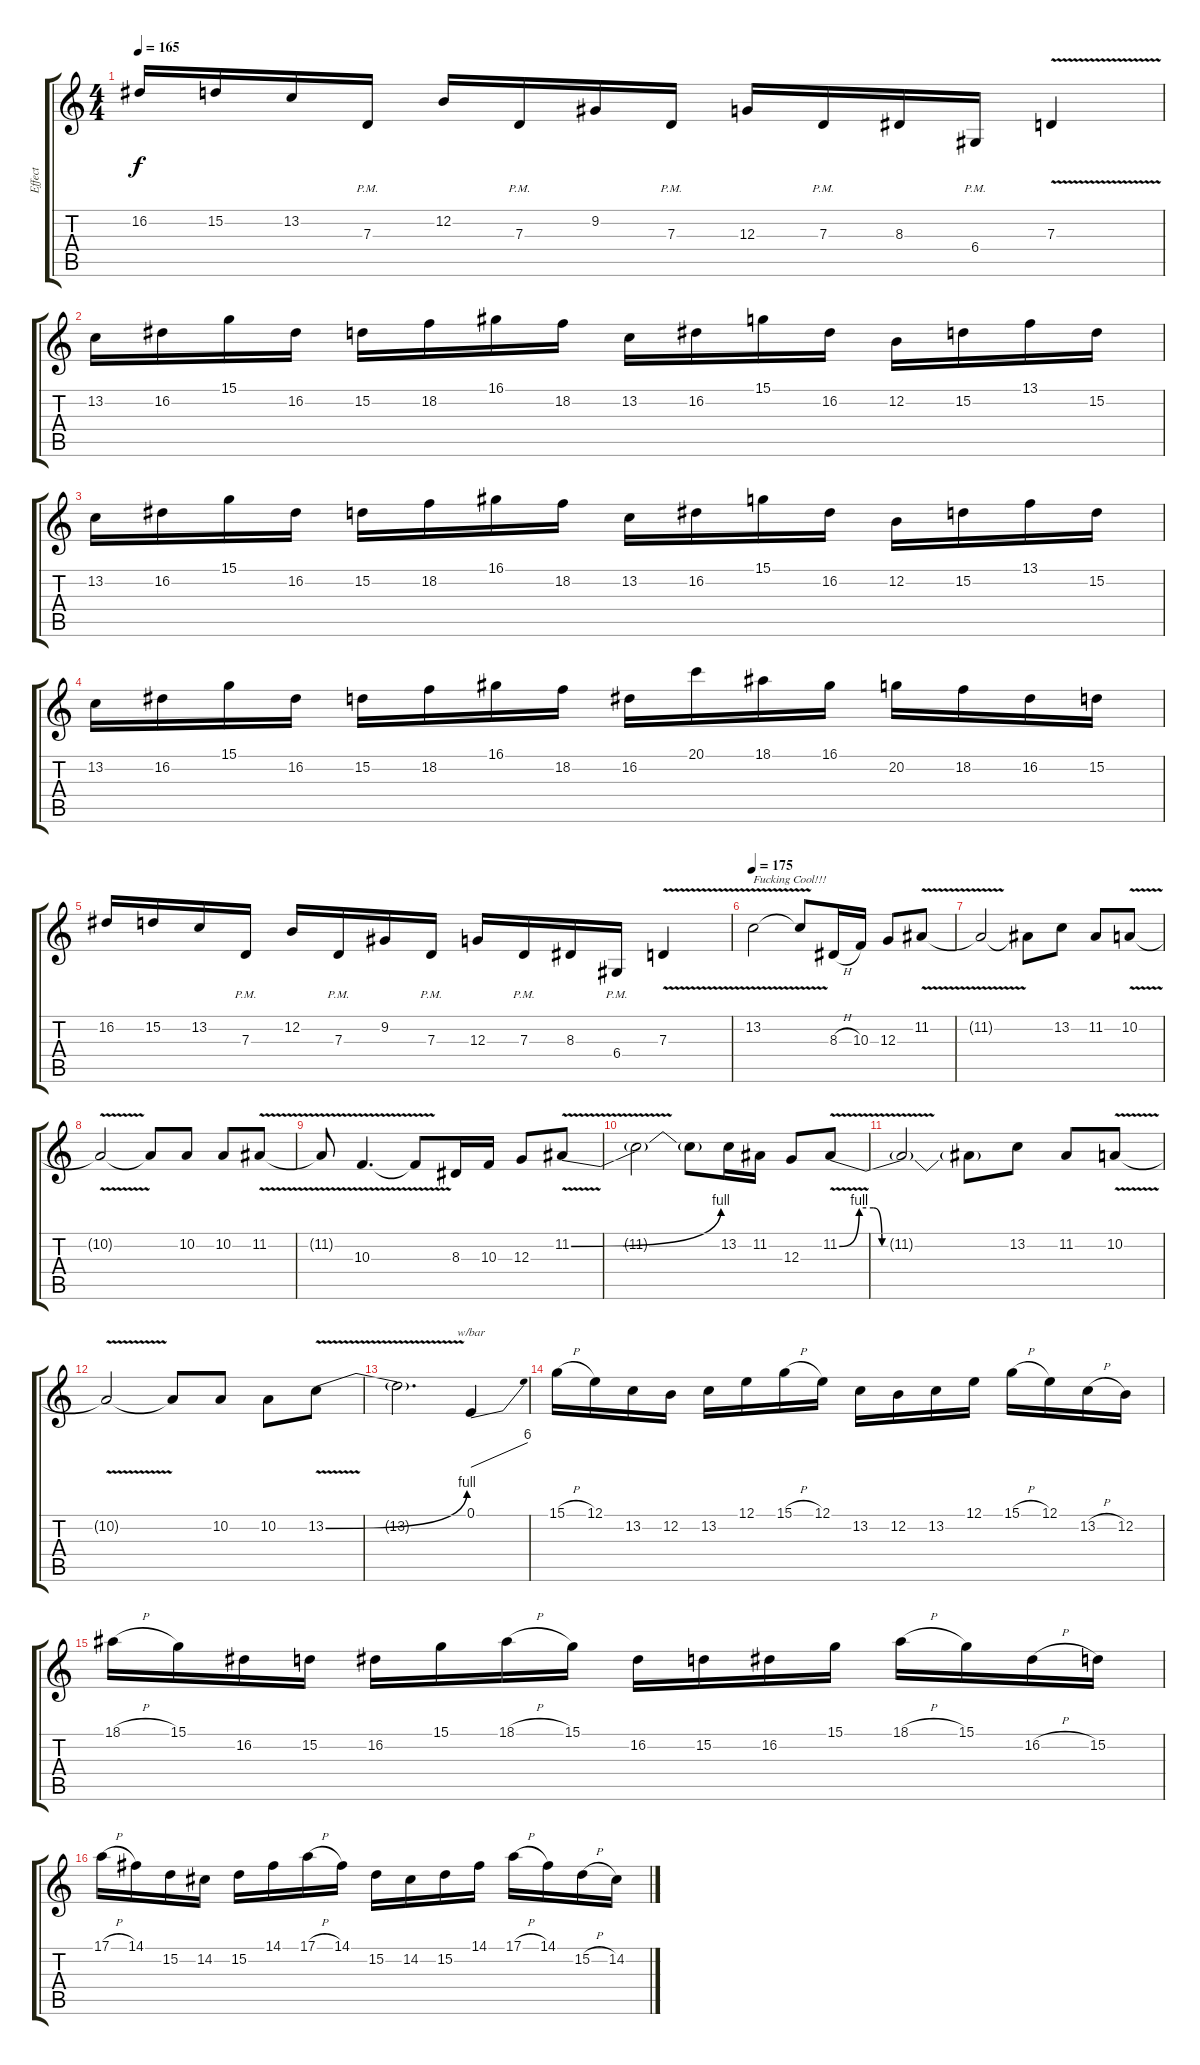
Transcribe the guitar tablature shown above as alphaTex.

\track ("Effect" "Effect") {instrument tremolostrings}
\staff {score tabs}
\tuning (E4 B3 G3 D3 A2 E2) {hide}
\ts (4 4)
\tempo 165
\clef g2
\ks c
16.2.16{dy f} 15.2.16 13.2.16 7.3{pm}.16 12.2.16 7.3{pm}.16 9.2.16 7.3{pm}.16 12.3.16 7.3{pm}.16 8.3.16 6.4{pm}.16 7.3{v}.4 |
13.2.16 16.2.16 15.1.16 16.2.16 15.2.16 18.2.16 16.1.16 18.2.16 13.2.16 16.2.16 15.1.16 16.2.16 12.2.16 15.2.16 13.1.16 15.2.16 |
13.2.16 16.2.16 15.1.16 16.2.16 15.2.16 18.2.16 16.1.16 18.2.16 13.2.16 16.2.16 15.1.16 16.2.16 12.2.16 15.2.16 13.1.16 15.2.16 |
13.2.16 16.2.16 15.1.16 16.2.16 15.2.16 18.2.16 16.1.16 18.2.16 16.2.16 20.1.16 18.1.16 16.1.16 20.2.16 18.2.16 16.2.16 15.2.16 |
16.2.16 15.2.16 13.2.16 7.3{pm}.16 12.2.16 7.3{pm}.16 9.2.16 7.3{pm}.16 12.3.16 7.3{pm}.16 8.3.16 6.4{pm}.16 7.3{v}.4 |
\tempo 175
13.2{v}.2{txt "Fucking Cool!!!"} 13.2{t}.8 8.3{h}.16 10.3.16 12.3.8 11.2{v}.8 |
11.2{t}.2 11.2{t}.8 13.2.8 11.2.8 10.2{v}.8 |
10.2{t}.2 10.2{t}.8 10.2.8 10.2.8 11.2{v}.8 |
11.2{t}.8 10.3{v}.4{d} 10.3{t}.8 8.3.16 10.3.16 12.3.8 11.2{be (bend 0 0 60 4) v}.8 |
11.2{t}.2 11.2{t}.8 13.2.16 11.2.16 12.3.8 11.2{be (custom 0 0 7 4 12 4 15 0 20 0 45 0 60 0) v}.8 |
11.2{t}.2 11.2{t}.8 13.2.8 11.2.8 10.2{v}.8 |
10.2{t}.2 10.2{t}.8 10.2.8 10.2.8 13.2{be (bend 0 0 60 4) v}.8 |
13.2{t}.2{d} 0.1.4{tbe (dive default 0 0 60 24)} |
15.1{h}.16 12.1.16 13.2.16 12.2.16 13.2.16 12.1.16 15.1{h}.16 12.1.16 13.2.16 12.2.16 13.2.16 12.1.16 15.1{h}.16 12.1.16 13.2{h}.16 12.2.16 |
18.1{h}.16 15.1.16 16.2.16 15.2.16 16.2.16 15.1.16 18.1{h}.16 15.1.16 16.2.16 15.2.16 16.2.16 15.1.16 18.1{h}.16 15.1.16 16.2{h}.16 15.2.16 |
17.1{h}.16 14.1.16 15.2.16 14.2.16 15.2.16 14.1.16 17.1{h}.16 14.1.16 15.2.16 14.2.16 15.2.16 14.1.16 17.1{h}.16 14.1.16 15.2{h}.16 14.2.16
